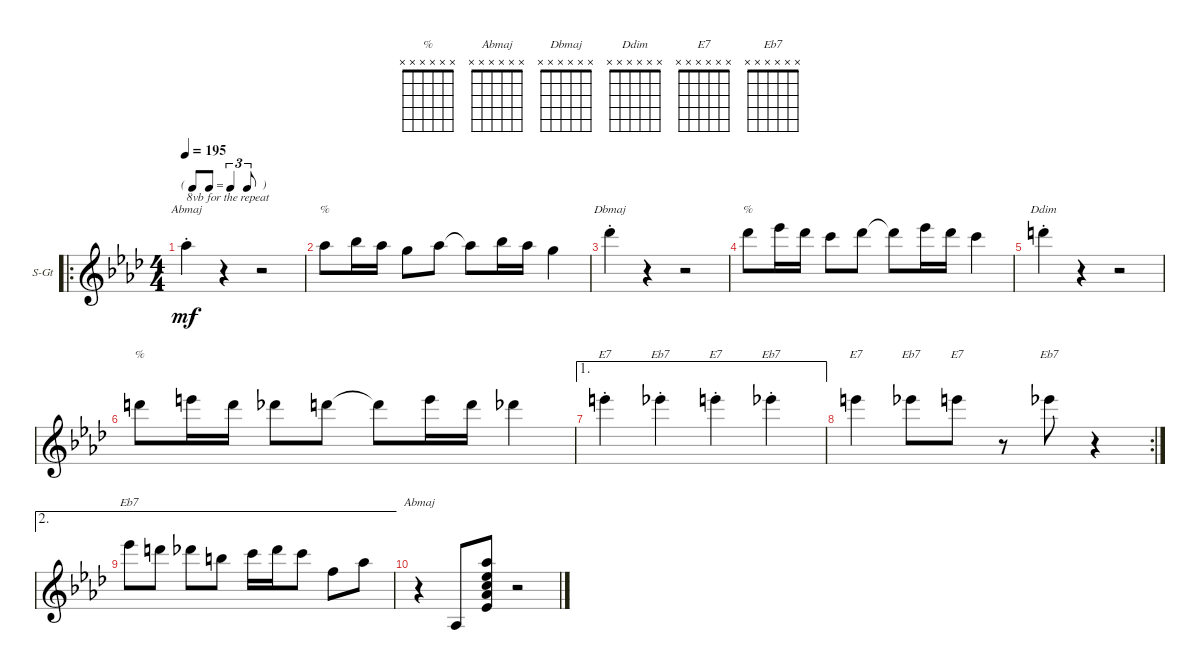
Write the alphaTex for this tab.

\defaultSystemsLayout 4
\bracketExtendMode groupsimilarinstruments
\firstSystemTrackNameOrientation horizontal
\otherSystemsTrackNameOrientation horizontal
\track ("Steel Guitar" "S-Gt") {instrument acousticguitarsteel}
\staff {score}
\tuning (E4 B3 G3 D3 A2 E2)
\chord ("%" x x x x x x)
\chord ("Abmaj" x x x x x x)
\chord ("Dbmaj" x x x x x x)
\chord ("Ddim" x x x x x x)
\chord ("E7" x x x x x x)
\chord ("Eb7" x x x x x x)
\ro
\ts (4 4)
\tf triplet8th
\tempo 195
\clef g2
\ks ab
9.2{st}.4{ch "Abmaj" txt "8vb for the repeat" dy mf} r.4 r.2 |
9.2.8{ch "%"} 11.2.16 9.2.16 8.2.8 9.2.8 9.2{t}.8 11.2.16 9.2.16 8.2.4 |
9.1{st}.4{ch "Dbmaj"} r.4 r.2 |
9.1.8{ch "%"} 11.1.16 9.1.16 8.1.8 9.1.8 9.1{t}.8 11.1.16 9.1.16 8.1.4 |
10.1{st}.4{ch "Ddim"} r.4 r.2 |
10.1.8{ch "%"} 12.1.16 10.1.16 9.1.8 10.1.8 10.1{t}.8 12.1.16 10.1.16 9.1.4 |
\ae 1
12.1{st}.4{ch "E7"} 11.1{st}.4{ch "Eb7"} 12.1{st}.4{ch "E7"} 11.1{st}.4{ch "Eb7"} |
\rc 2
12.1.4{ch "E7"} 11.1.8{ch "Eb7"} 12.1.8{ch "E7"} r.8 11.1.8{ch "Eb7"} r.4 |
\ae 2
11.1.8{ch "Eb7"} 10.1.8 9.1.8 12.2.8 8.1.16 9.1.16 8.1.8 10.3.8 9.2.8 |
r.4{ch "Abmaj"} 4.6.8 (6.5 6.4 5.3 4.2 4.1).8 r.2
